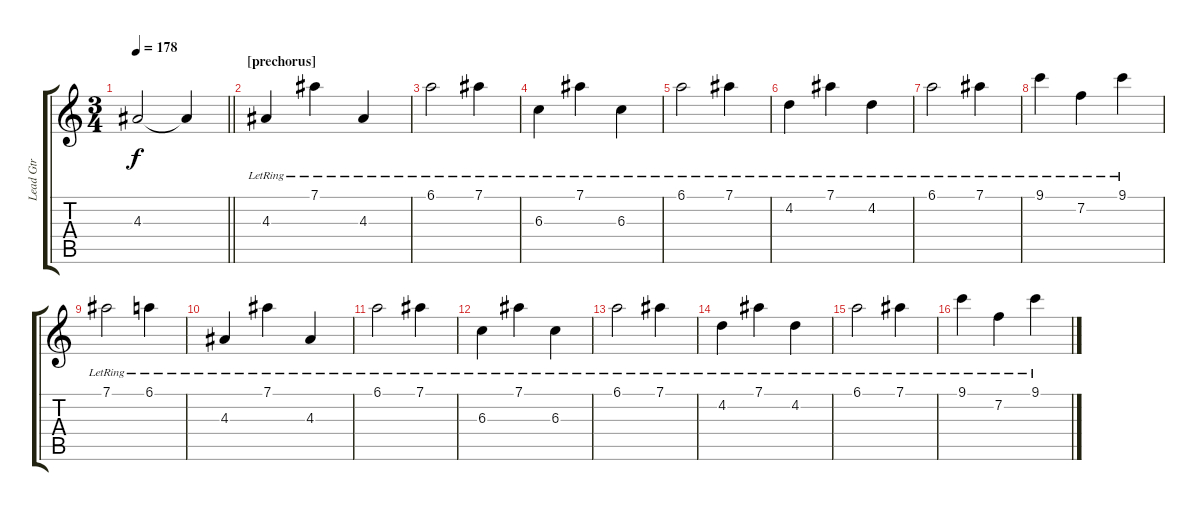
\track ("Lead Gtr" "Lead Gtr") {instrument overdrivenguitar}
\staff {score tabs}
\tuning (Eb4 Bb3 Gb3 Db3 Ab2 Eb2) {hide}
\ts (3 4)
\tempo 178
\clef g2
\barLineRight lightlight
\ks c
4.3{t}.2{dy f} 4.3{t}.4 |
\section ("" "[prechorus]")
4.3{lr}.4 7.1{lr}.4 4.3{lr}.4 |
6.1{lr}.2 7.1{lr}.4 |
6.3{lr}.4 7.1{lr}.4 6.3{lr}.4 |
6.1{lr}.2 7.1{lr}.4 |
4.2{lr}.4 7.1{lr}.4 4.2{lr}.4 |
6.1{lr}.2 7.1{lr}.4 |
9.1{lr}.4 7.2{lr}.4 9.1{lr}.4 |
7.1{lr}.2 6.1{lr}.4 |
4.3{lr}.4 7.1{lr}.4 4.3{lr}.4 |
6.1{lr}.2 7.1{lr}.4 |
6.3{lr}.4 7.1{lr}.4 6.3{lr}.4 |
6.1{lr}.2 7.1{lr}.4 |
4.2{lr}.4 7.1{lr}.4 4.2{lr}.4 |
6.1{lr}.2 7.1{lr}.4 |
9.1{lr}.4 7.2{lr}.4 9.1{lr}.4
